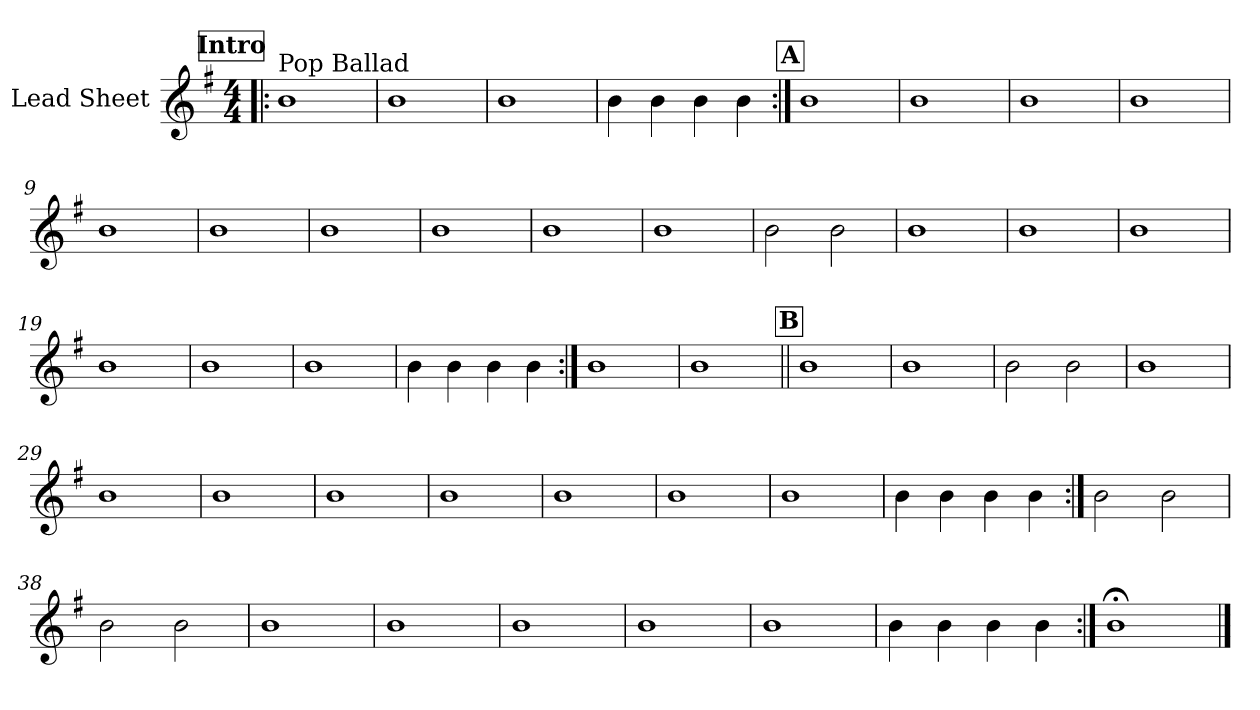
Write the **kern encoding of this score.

**kern
*part1
*staff1
*I"Lead Sheet
*clefG2
*k[f#]
*G:
*M4/4
*MM96
!!LO:REH:place=s1:a:fs=14:t=Intro
=1!|:
!LO:TX:a:t=Pop Ballad
1b
=2
1b
=3
1b
=4
4b\
4b\
4b\
4b\
!!LO:LB:g=z
!!LO:REH:place=s1:a:fs=14:t=A
=5:|!
1b
=6
1b
=7
1b
=8
1b
!!LO:LB:g=z
=9
1b
=10
1b
=11
1b
=12
1b
!!LO:LB:g=z
=13
1b
=14
1b
=15
2b\
2b\
=16
1b
!!LO:LB:g=z
=17
1b
=18
1b
=19
1b
=20
1b
!!LO:LB:g=z
=21
1b
=22
4b\
4b\
4b\
4b\
=23:|!
1b
=24
1b
!!LO:LB:g=z
!!LO:REH:place=s1:a:fs=14:t=B
=25||
1b
=26
1b
=27
2b\
2b\
=28
1b
!!LO:LB:g=z
=29
1b
=30
1b
=31
1b
=32
1b
!!LO:LB:g=z
=33
1b
=34
1b
=35
1b
=36
4b\
4b\
4b\
4b\
!!LO:LB:g=z
=37:|!
2b\
2b\
=38
2b\
2b\
=39
1b
=40
1b
!!LO:PB:g=z
=41
1b
=42
1b
=43
1b
=44
4b\
4b\
4b\
4b\
!!LO:LB:g=z
=45:|!
1b;<
==
*-
